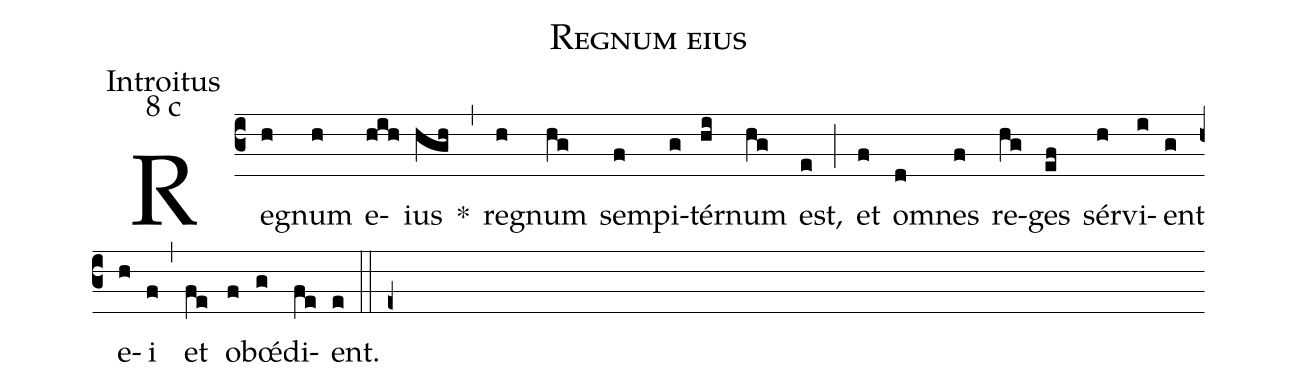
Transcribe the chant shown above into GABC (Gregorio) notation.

name: Regnum eius;
office-part: Introitus;
mode: 8;
mode-differentia: c;
%%
(c3)

Re(h)gnum(h) e(hih)ius(hgh) *(,) re(h)gnum(hg) sem(f)pi(g)tér(hi)num(hg) est,(e) (;) et(f) om(d)nes(f) re(hg)ges(ef) sér(h)vi(i)ent(g) e(h)i(f) (,) et(fe) o(f)b<sp>'oe</sp>(g)di(fe)ent.(e)

(::)

(e+)
